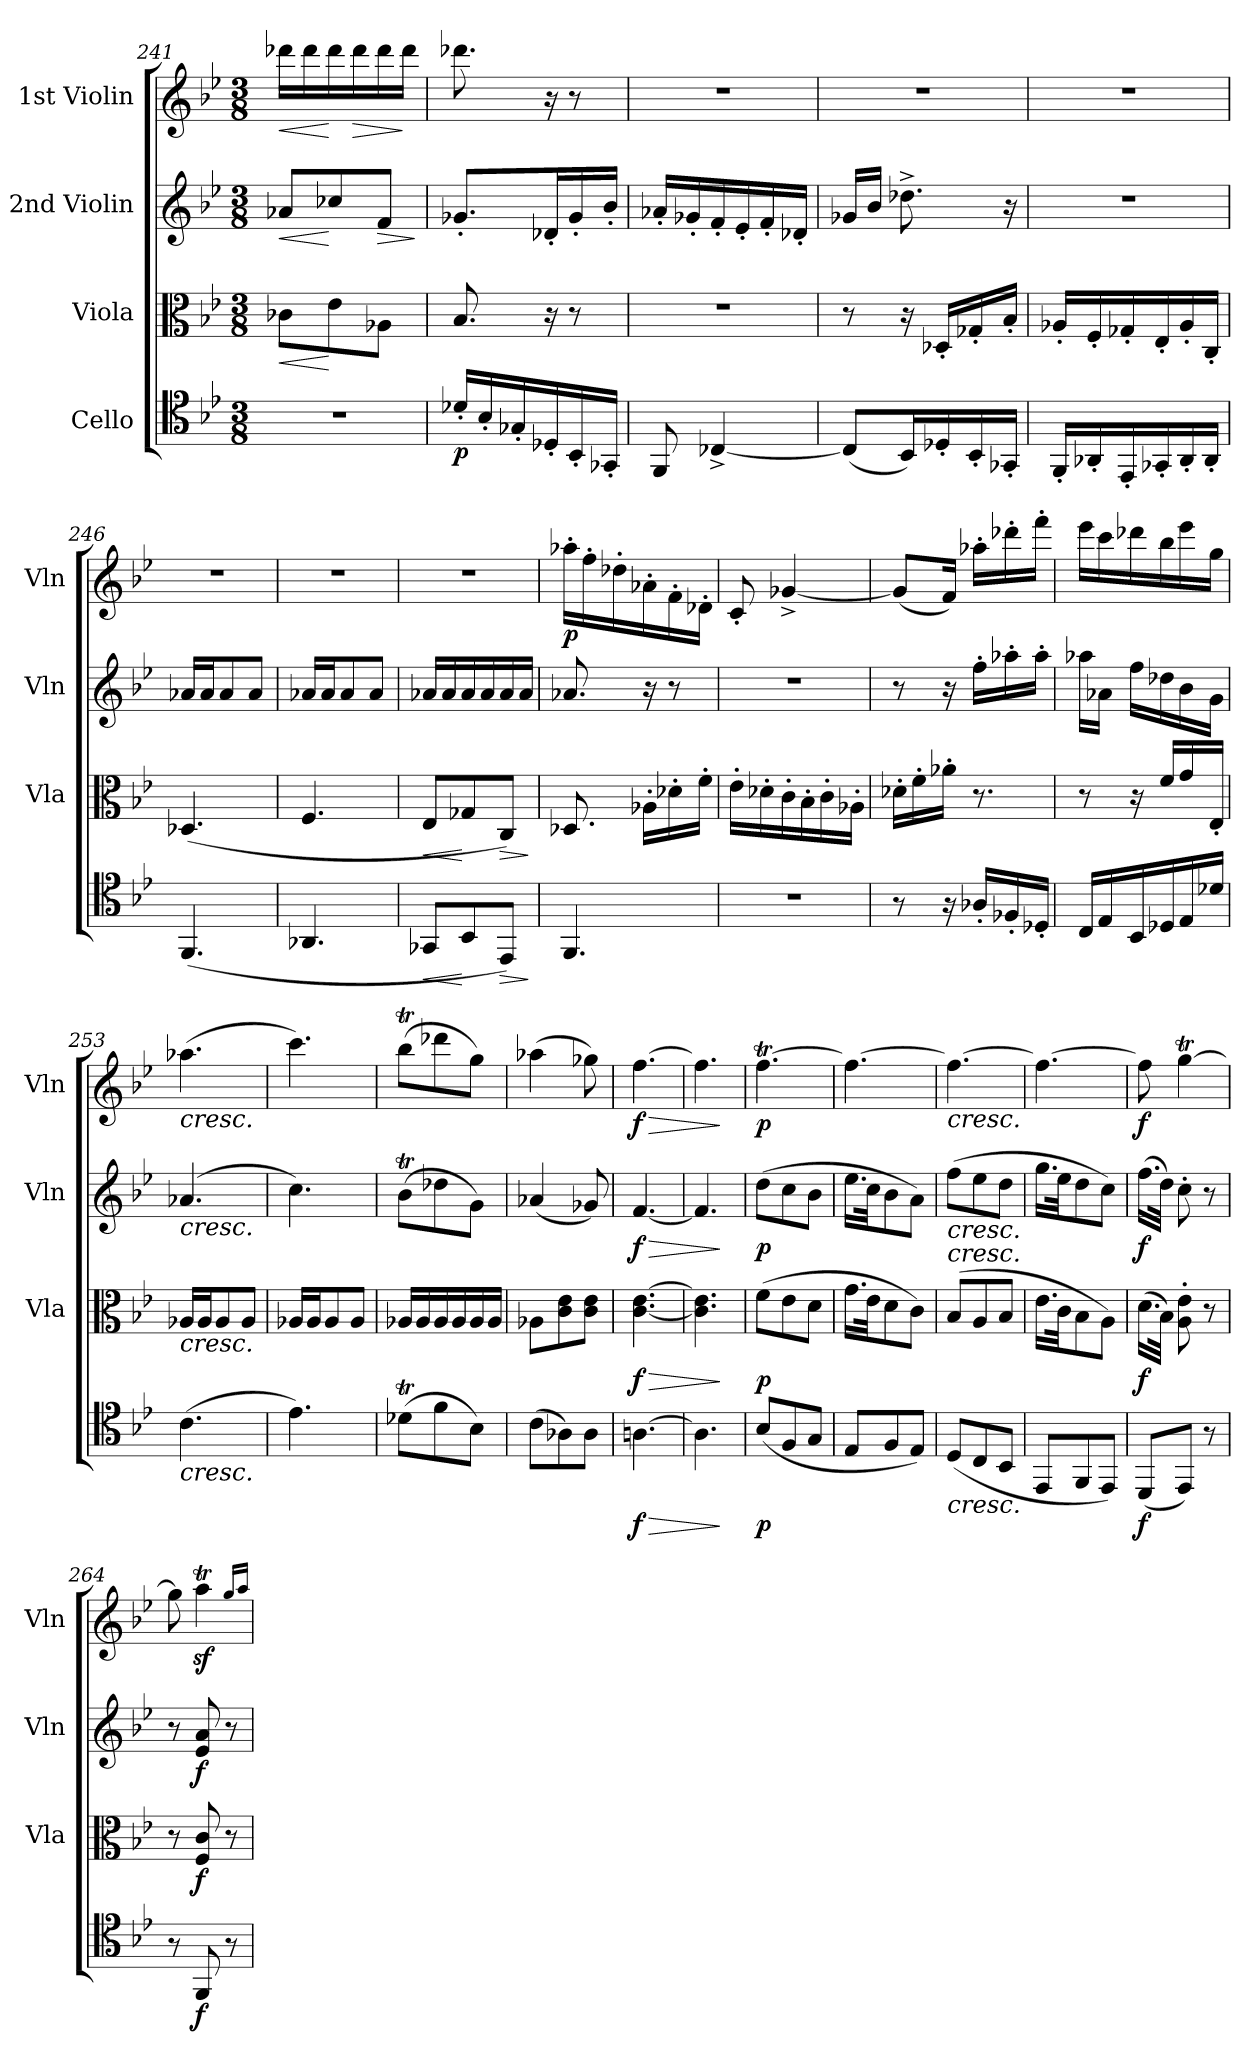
**kern	**dynam	**kern	**dynam	**kern	**dynam	**kern	**dynam
*part4	*part4	*part3	*part3	*part2	*part2	*part1	*part1
*staff4	*staff4	*staff3	*staff3	*staff2	*staff2	*staff1	*staff1
*I"Cello	*	*I"Viola	*	*I"2nd Violin	*	*I"1st Violin	*
*	*	*I'Vla	*	*I'Vln	*	*I'Vln	*
*clefC4	*	*clefC3	*	*clefG2	*	*clefG2	*
*k[b-e-]	*	*k[b-e-]	*	*k[b-e-]	*	*k[b-e-]	*
*B-:	*	*B-:	*	*B-:	*	*B-:	*
*M3/8	*	*M3/8	*	*M3/8	*	*M3/8	*
=241	=241	=241	=241	=241	=241	=241	=241
!	!	!	!LO:HP:b	!	!LO:HP:b	!	!LO:HP:b
4.r	.	8c-XL	<	8a-XL	<	16ddd-XLL	<
.	.	.	.	.	.	16ddd-	.
.	.	8e-	[	8cc-X	[	16ddd-	[
!	!	!	!	!	!	!	!LO:HP:b
.	.	.	.	.	.	16ddd-	>
!	!	!	!	!	!LO:HP:b	!	!
.	.	8A-XJ	.	8fJ	>	16ddd-	.
.	.	.	.	.	.	16ddd-JJ	]
.	.	.	.	.	]	.	.
=242	=242	=242	=242	=242	=242	=242	=242
16d-X'LL	p	8.B-	.	8.g-X'L	.	8.ddd-X	.
16B-'	.	.	.	.	.	.	.
16G-X'	.	.	.	.	.	.	.
16D-X'	.	16r	.	16d-X'L	.	16r	.
16BB-'	.	8r	.	16g-'	.	8r	.
16GG-X'JJ	.	.	.	16b-'JJ	.	.	.
=243	=243	=243	=243	=243	=243	=243	=243
8FF	.	4.r	.	16a-X'LL	.	4.r	.
.	.	.	.	16g-X'	.	.	.
[4C-X^	.	.	.	16f'	.	.	.
.	.	.	.	16e-'	.	.	.
.	.	.	.	16f'	.	.	.
.	.	.	.	16d-X'JJ	.	.	.
=244	=244	=244	=244	=244	=244	=244	=244
(8C-L]	.	8r	.	16g-XLL	.	4.r	.
.	.	.	.	16b-JJ	.	.	.
16BB-L)	.	16r	.	8.dd-X^	.	.	.
16D-X'	.	16D-X'LL	.	.	.	.	.
16BB-'	.	16G-X'	.	.	.	.	.
16GG-X'JJ	.	16B-'JJ	.	16r	.	.	.
=245	=245	=245	=245	=245	=245	=245	=245
16FF'LL	.	16A-X'LL	.	4.r	.	4.r	.
16AA-X'	.	16F'	.	.	.	.	.
16EE-'	.	16G-X'	.	.	.	.	.
16GG-X'	.	16E-'	.	.	.	.	.
16AA-'	.	16A-'	.	.	.	.	.
16AA-'JJ	.	16C'JJ	.	.	.	.	.
=246	=246	=246	=246	=246	=246	=246	=246
(4.FF	.	(4.D-X	.	16a-XLL	.	4.r	.
.	.	.	.	16a-J	.	.	.
.	.	.	.	8a-	.	.	.
.	.	.	.	8a-J	.	.	.
=247	=247	=247	=247	=247	=247	=247	=247
4.AA-X	.	4.F	.	16a-XLL	.	4.r	.
.	.	.	.	16a-J	.	.	.
.	.	.	.	8a-	.	.	.
.	.	.	.	8a-J	.	.	.
=248	=248	=248	=248	=248	=248	=248	=248
!	!LO:HP:b	!	!LO:HP:b	!	!	!	!
8GG-XL	<	8E-L	<	16a-XLL	.	4.r	.
.	.	.	.	16a-	.	.	.
8BB-	[	8G-X	[	16a-	.	.	.
.	.	.	.	16a-	.	.	.
!	!LO:HP:b	!	!LO:HP:b	!	!	!	!
8EE-J)	>	8CJ)	>	16a-	.	.	.
.	.	.	.	16a-JJ	.	.	.
.	]	.	]	.	.	.	.
=249	=249	=249	=249	=249	=249	=249	=249
4.FF	.	8.D-X	.	8.a-X	.	16aa-X'LL	p
.	.	.	.	.	.	16ff'	.
.	.	.	.	.	.	16dd-X'	.
.	.	16A-X'LL	.	16r	.	16a-X'	.
.	.	16d-X'	.	8r	.	16f'	.
.	.	16f'JJ	.	.	.	16d-X'JJ	.
=250	=250	=250	=250	=250	=250	=250	=250
4.r	.	16e-'LL	.	4.r	.	8c'	.
.	.	16d-X'	.	.	.	.	.
.	.	16c'	.	.	.	[4g-X^	.
.	.	16B-'	.	.	.	.	.
.	.	16c'	.	.	.	.	.
.	.	16A-X'JJ	.	.	.	.	.
=251	=251	=251	=251	=251	=251	=251	=251
8r	.	16d-X'LL	.	8r	.	(8g-L]	.
.	.	16f'	.	.	.	.	.
16r	.	16a-X'JJ	.	16r	.	16fJk)	.
16A-X'LL	.	8.r	.	16ff'LL	.	16aa-X'LL	.
16F-X'	.	.	.	16aa-X'	.	16ddd-X'	.
16D-X'JJ	.	.	.	16aa-'JJ	.	16fff'JJ	.
=252	=252	=252	=252	=252	=252	=252	=252
16CLL	.	8r	.	16aa-XLL	.	16eee-LL	.
16E-	.	.	.	16a-XJJ	.	16ccc	.
16BB-	.	16r	.	16ffLL	.	16ddd-X	.
16D-X	.	16fLL	.	16dd-X	.	16bb-	.
16E-	.	16g	.	16b-	.	16eee-	.
16d-XJJ	.	16E-'JJ	.	16gJJ	.	16ggJJ	.
=253	=253	=253	=253	=253	=253	=253	=253
!	!	!	!	!	!	!LO:TX:b:i:t=cresc.	!
!	!	!	!	!LO:TX:b:i:t=cresc.	!	!	!
!	!	!LO:TX:b:i:t=cresc.	!	!	!	!	!
!LO:TX:b:i:t=cresc.	!	!	!	!	!	!	!
(4.c	.	16A-XLL	.	(4.a-X	.	(4.aa-X	.
.	.	16A-J	.	.	.	.	.
.	.	8A-	.	.	.	.	.
.	.	8A-J	.	.	.	.	.
=254	=254	=254	=254	=254	=254	=254	=254
4.e-)	.	16A-XLL	.	4.cc)	.	4.ccc)	.
.	.	16A-J	.	.	.	.	.
.	.	8A-	.	.	.	.	.
.	.	8A-J	.	.	.	.	.
=255	=255	=255	=255	=255	=255	=255	=255
(8d-XTL	.	16A-XLL	.	(8b-TL	.	(8bb-TL	.
.	.	16A-	.	.	.	.	.
8f	.	16A-	.	8dd-X	.	8ddd-X	.
.	.	16A-	.	.	.	.	.
8B-J)	.	16A-	.	8gJ)	.	8ggJ)	.
.	.	16A-JJ	.	.	.	.	.
=256	=256	=256	=256	=256	=256	=256	=256
(8cL	.	8A-XL	.	(4a-X	.	(4aa-X	.
8A-X)	.	8c 8e-	.	.	.	.	.
8A-J	.	8c 8e-J	.	8g-X)	.	8gg-X)	.
=257	=257	=257	=257	=257	=257	=257	=257
!	!LO:HP:b	!	!LO:HP:b	!	!LO:HP:b	!	!LO:HP:b
[4.An	> f	[4.c [4.e-	> f	[4.f	> f	[4.ff	> f
=258	=258	=258	=258	=258	=258	=258	=258
4.A]	.	4.c] 4.e-]	.	4.f]	.	4.ff]	.
.	]	.	]	.	]	.	]
=259	=259	=259	=259	=259	=259	=259	=259
(8B-L	p	(8fL	p	(8ddL	p	[4.ffT	p
8F	.	8e-	.	8cc	.	.	.
8GJ	.	8dJ	.	8b-J	.	.	.
=260	=260	=260	=260	=260	=260	=260	=260
8E-L	.	16.gLL	.	16.ee-LL	.	4.ff_	.
.	.	32e-JK	.	32ccJK	.	.	.
8F	.	8d	.	8b-	.	.	.
8E-J)	.	8cJ)	.	8aJ)	.	.	.
=261	=261	=261	=261	=261	=261	=261	=261
!	!	!	!	!	!	!LO:TX:b:i:t=cresc.	!
!	!	!	!	!LO:TX:b:i:t=cresc.	!	!	!
!	!	!LO:TX:a:i:t=cresc.	!	!	!	!	!
!LO:TX:b:i:t=cresc.	!	!	!	!	!	!	!
(8DL	.	(8B-L	.	(8ffL	.	4.ff_	.
8C	.	8A	.	8ee-	.	.	.
8BB-J	.	8B-J	.	8ddJ	.	.	.
=262	=262	=262	=262	=262	=262	=262	=262
8EE-L	.	16.e-LL	.	16.ggLL	.	4.ff_	.
.	.	32cJK	.	32ee-JK	.	.	.
8FF	.	8B-	.	8dd	.	.	.
8EE-J)	.	8AJ)	.	8ccJ)	.	.	.
=263	=263	=263	=263	=263	=263	=263	=263
(8DDL	f	(16.dLL	f	(16.ffLL	f	8ff]	f
.	.	32B-JJk)	.	32ddJJk)	.	.	.
8EE-J)	.	8A' 8e-'	.	8cc'	.	[4ggT	.
8r	.	8r	.	8r	.	.	.
=264	=264	=264	=264	=264	=264	=264	=264
8r	.	8r	.	8r	.	8gg]	.
8FF	f	8F 8c	f	8e- 8a	f	4aazt	.
8r	.	8r	.	8r	.	.	.
.	.	.	.	.	.	16qqgg/LL	.
.	.	.	.	.	.	16qqaa/JJ	.
=	=	=	=	=	=	=	=
*-	*-	*-	*-	*-	*-	*-	*-
